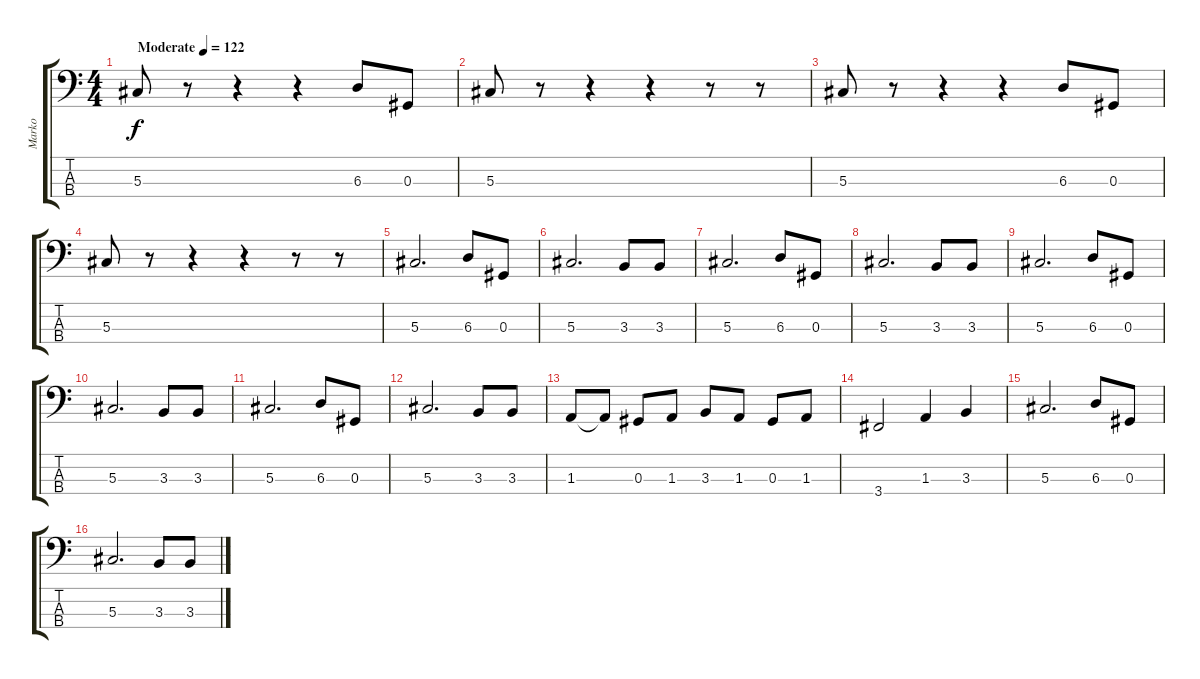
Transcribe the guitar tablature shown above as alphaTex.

\track ("Marko" "Marko") {instrument electricbassfinger}
\staff {score tabs}
\tuning (Gb2 Db2 Ab1 Eb1) {hide}
\ts (4 4)
\tempo (122 "Moderate")
\clef f4
\ks c
5.3.8{dy f instrument electricbassfinger} r.8 r.4 r.4 6.3.8 0.3.8 |
5.3.8 r.8 r.4 r.4 r.8 r.8 |
5.3.8 r.8 r.4 r.4 6.3.8 0.3.8 |
5.3.8 r.8 r.4 r.4 r.8 r.8 |
5.3.2{d} 6.3.8 0.3.8 |
5.3.2{d} 3.3.8 3.3.8 |
5.3.2{d} 6.3.8 0.3.8 |
5.3.2{d} 3.3.8 3.3.8 |
5.3.2{d} 6.3.8 0.3.8 |
5.3.2{d} 3.3.8 3.3.8 |
5.3.2{d} 6.3.8 0.3.8 |
5.3.2{d} 3.3.8 3.3.8 |
1.3.8 1.3{t}.8 0.3.8 1.3.8 3.3.8 1.3.8 0.3.8 1.3.8 |
3.4.2 1.3.4 3.3.4 |
5.3.2{d} 6.3.8 0.3.8 |
5.3.2{d} 3.3.8 3.3.8
